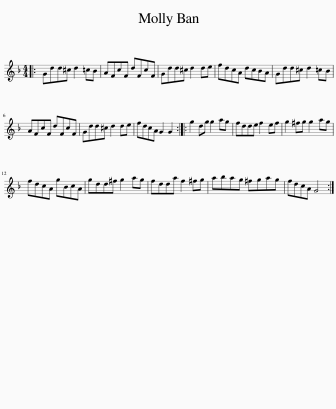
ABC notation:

X:1
L:1/8
M:4/4
I:linebreak $
K:F
V:1 treble
V:1
|: Gdd^c d2 =cB | AFcF dFcF | Gdd^c d2 de | fdcA dcBA | Gdd^c d2 =cB |$ %5
 AFcF dFcF | Gdd^c d2 de | fdcA G2 G2 :: g2 dg g2 ag | fdde f2 ef | %10
 g2 ^fg g2 ag |$ fdcA gBcA | gdd^f g2 ag | fdda f2 ^fg | abag ^fgag | %15
 fdcA G4 :| %16
